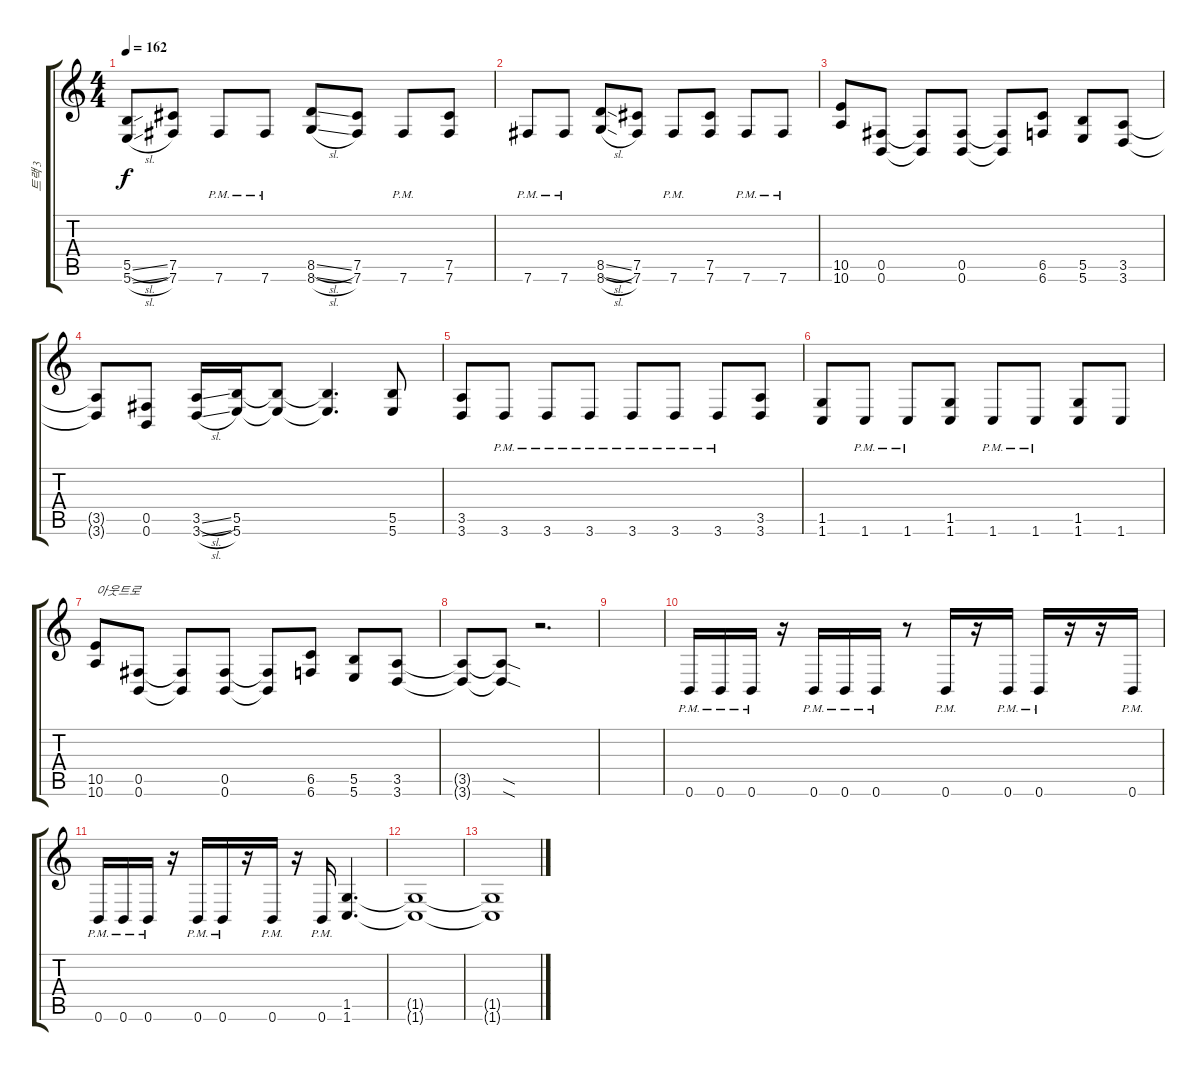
\track ("트랙 3" "트랙 3") {instrument distortionguitar}
\staff {score tabs}
\tuning (Db4 Ab3 E3 B2 Gb2 B1) {hide}
\ts (4 4)
\tempo 162
\clef g2
\ks c
(5.5{sl} 5.6{sl}).8{dy f} (7.5 7.6).8 7.6{pm}.8 7.6{pm}.8 (8.5{sl} 8.6{sl}).8 (7.5 7.6).8 7.6{pm}.8 (7.5 7.6).8 |
7.6{pm}.8 7.6{pm}.8 (8.5{sl} 8.6{sl}).8 (7.5 7.6).8 7.6{pm}.8 (7.5 7.6).8 7.6{pm}.8 7.6{pm}.8 |
(10.5 10.6).8 (0.5 0.6).8 (0.5{t} 0.6{t}).8 (0.5 0.6).8 (0.5{t} 0.6{t}).8 (6.5 6.6).8 (5.5 5.6).8 (3.5 3.6).8 |
(3.5{t} 3.6{t}).8 (0.5 0.6).8 (3.5{sl} 3.6{sl}).16 (5.5 5.6).16 (5.5{t} 5.6{t}).8 (5.5{t} 5.6{t}).4{d} (5.5 5.6).8 |
(3.5 3.6).8 3.6{pm}.8 3.6{pm}.8 3.6{pm}.8 3.6{pm}.8 3.6{pm}.8 3.6{pm}.8 (3.5 3.6).8 |
(1.5 1.6).8 1.6{pm}.8 1.6{pm}.8 (1.5 1.6).8 1.6{pm}.8 1.6{pm}.8 (1.5 1.6).8 1.6.8 |
(10.5 10.6).8{txt "아웃트로"} (0.5 0.6).8 (0.5{t} 0.6{t}).8 (0.5 0.6).8 (0.5{t} 0.6{t}).8 (6.5 6.6).8 (5.5 5.6).8 (3.5 3.6).8 |
(3.5{t} 3.6{t}).8 (3.5{sod t} 3.6{sod t}).8 r.2{d} |
|
0.6{pm}.16 0.6{pm}.16 0.6{pm}.16 r.16 0.6{pm}.16 0.6{pm}.16 0.6{pm}.16 r.8 0.6{pm}.16 r.16 0.6{pm}.16 0.6{pm}.16 r.16 r.16 0.6{pm}.16 |
0.6{pm}.16 0.6{pm}.16 0.6{pm}.16 r.16 0.6{pm}.16 0.6{pm}.16 r.16 0.6{pm}.16 r.16 0.6{pm}.16 (1.5 1.6).4{d} |
(1.5{t} 1.6{t}).1 |
(1.5{t} 1.6{t}).1
